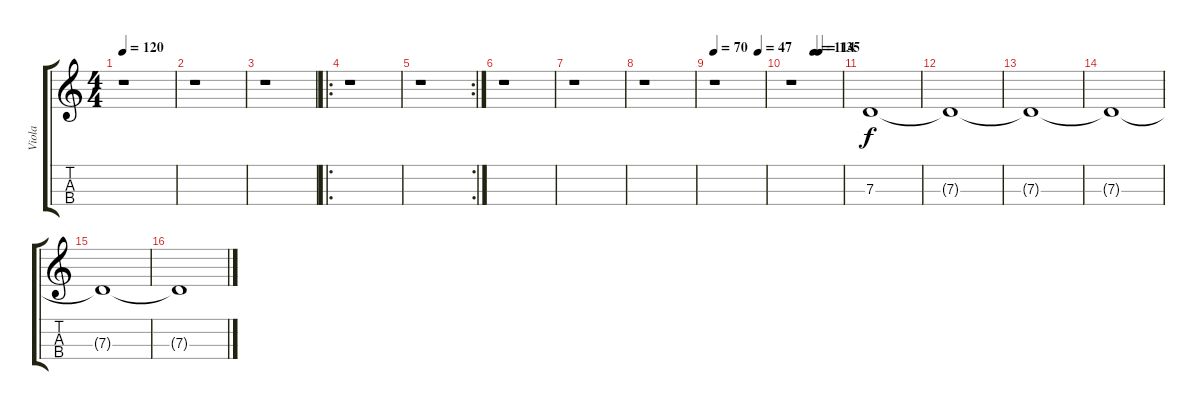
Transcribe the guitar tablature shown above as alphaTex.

\track ("Viola" "Viola") {instrument viola}
\staff {score tabs}
\tuning (A4 D4 G3 C3) {hide}
\ts (4 4)
\tempo 120
\clef g2
\ks c
r.1{dy fff} |
r.1 |
r.1 |
\ro
r.1 |
\rc 2
r.1 |
r.1 |
r.1 |
r.1 |
\tempo 70
\tempo (47 0.875)
r.1 |
\tempo (114 0.4583333333333333)
\tempo (135 0.5625)
r.1 |
7.3.1{dy f volume 3 instrument stringensemble1} |
7.3{t}.1 |
7.3{t}.1 |
7.3{t}.1 |
7.3{t}.1 |
7.3{t}.1
